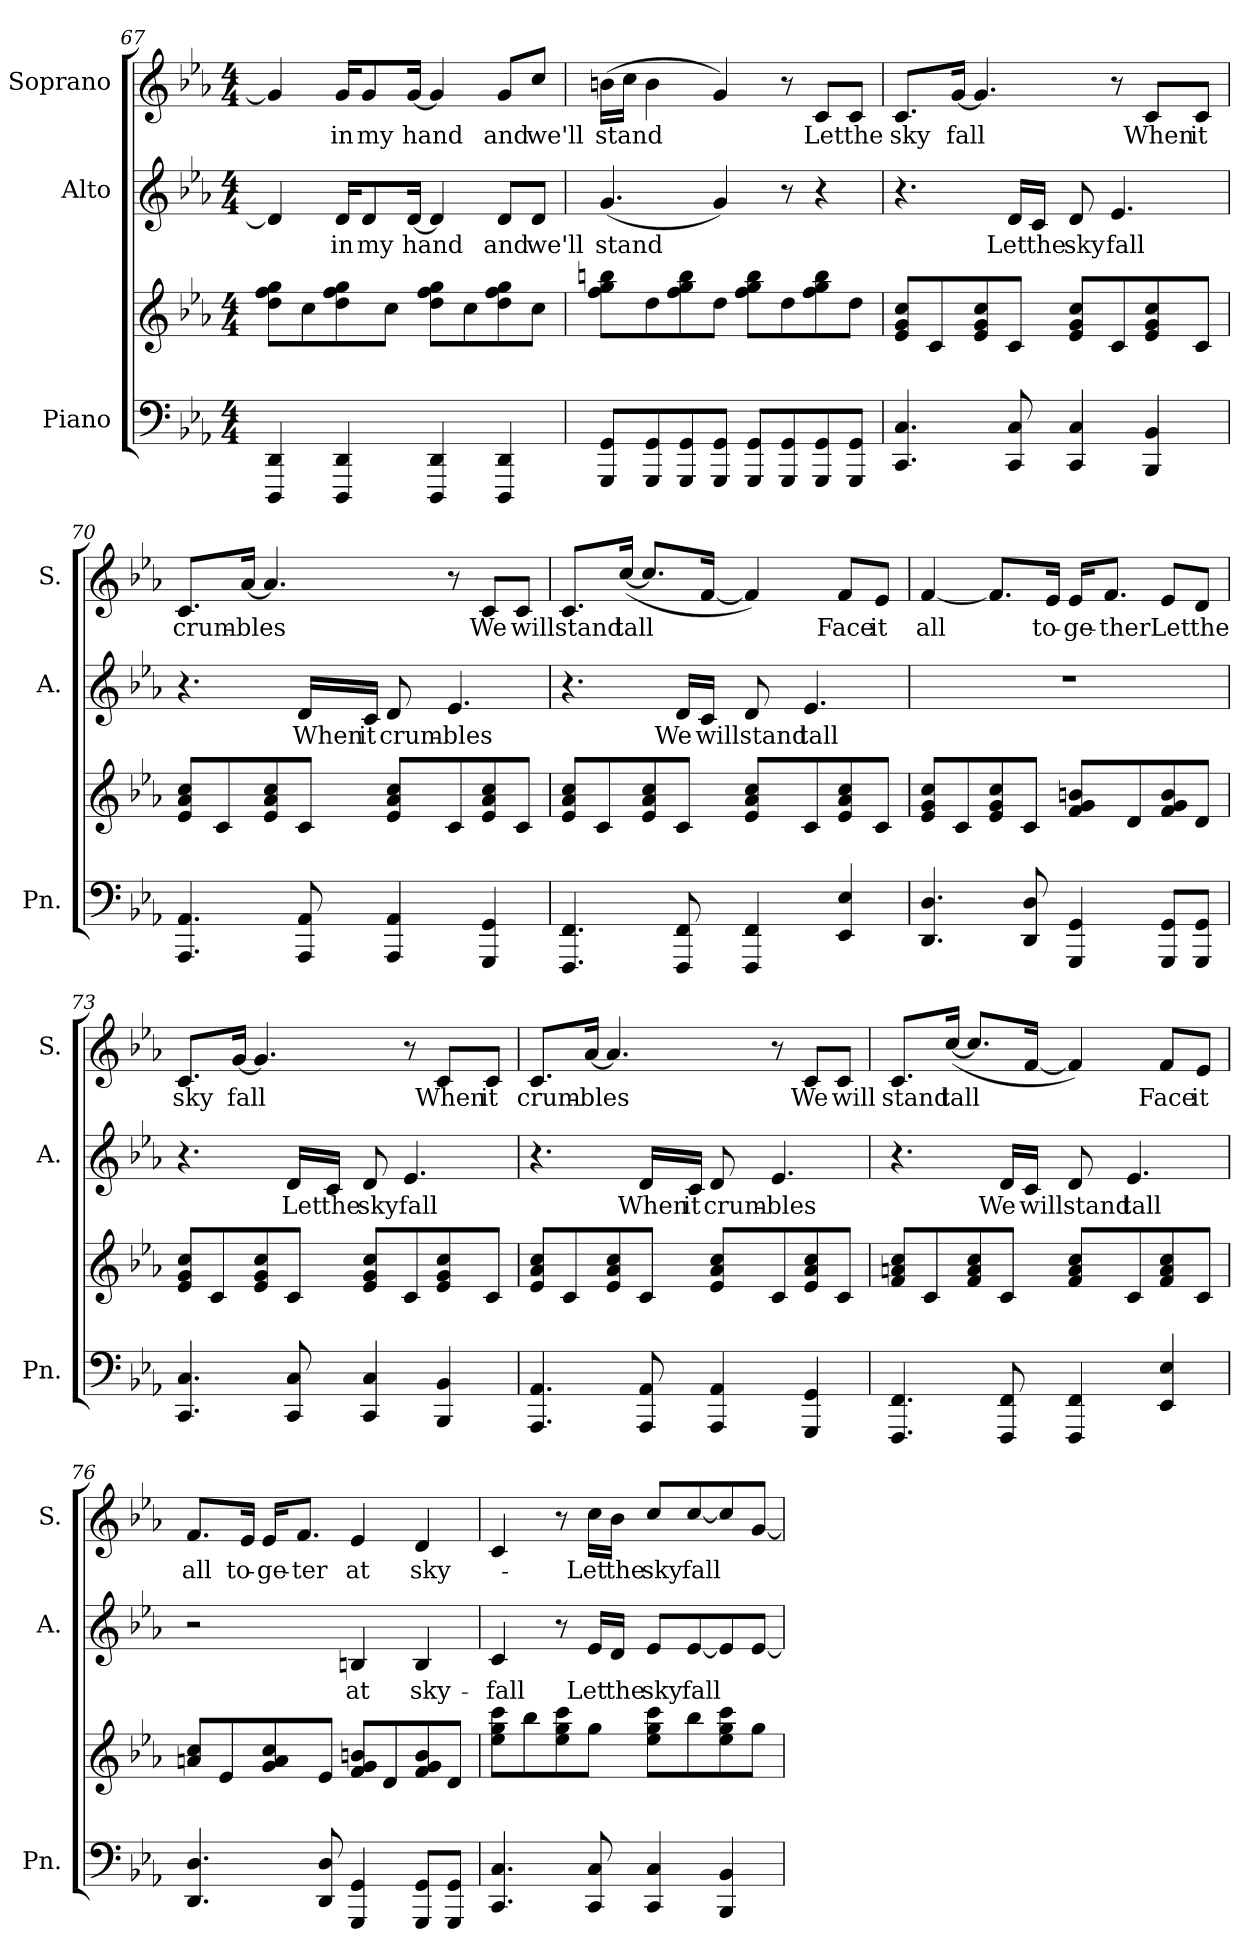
**kern	**kern	**kern	**text	**kern	**text
*part3	*part3	*part2	*part2	*part1	*part1
*staff4	*staff3	*staff2	*staff2	*staff1	*staff1
*I"Piano	*	*I"Alto	*	*I"Soprano	*
*I'Pn.	*	*I'A.	*	*I'S.	*
!!LO:LB:g=z
*clefF4	*clefG2	*clefG2	*	*clefG2	*
*k[b-e-a-]	*k[b-e-a-]	*k[b-e-a-]	*	*k[b-e-a-]	*
*M4/4	*M4/4	*M4/4	*	*M4/4	*
=67	=67	=67	=67	=67	=67
4DDD/ 4DD/	8dd\ 8ff\ 8gg\L	4d/]	.	4g/]	.
.	8cc\	.	.	.	.
!	!	!	!LO:LY:b	!	!LO:LY:b
4DDD/ 4DD/	8dd\ 8ff\ 8gg\	16d/KL	in	16g/KL	in
!	!	!	!LO:LY:b	!	!LO:LY:b
.	.	8d/	my	8g/	my
.	8cc\J	.	.	.	.
!	!	!	!LO:LY:b	!	!LO:LY:b
.	.	[16d/Jk	hand	[16g/Jk	hand
4DDD/ 4DD/	8dd\ 8ff\ 8gg\L	4d/]	.	4g/]	.
.	8cc\	.	.	.	.
!	!	!	!LO:LY:b	!	!LO:LY:b
4DDD/ 4DD/	8dd\ 8ff\ 8gg\	8d/L	and	8g/L	and
!	!	!	!LO:LY:b	!	!LO:LY:b
.	8cc\J	8d/J	we'll	8cc/J	we'll
=68	=68	=68	=68	=68	=68
!	!	!	!LO:LY:b	!	!LO:LY:b
8GGG/ 8GG/L	8ff\ 8gg\ 8bbn\L	(<4.g/	stand	(>16bn\LL	stand
.	.	.	.	16cc\JJ	.
8GGG/ 8GG/	8dd\	.	.	4b\	.
8GGG/ 8GG/	8ff\ 8gg\ 8bb\	.	.	.	.
8GGG/ 8GG/J	8dd\J	4g/)	.	4g/)	.
8GGG/ 8GG/L	8ff\ 8gg\ 8bb\L	.	.	.	.
8GGG/ 8GG/	8dd\	8r	.	8r	.
!	!	!	!	!	!LO:LY:b
8GGG/ 8GG/	8ff\ 8gg\ 8bb\	4r	.	8c/L	Let
!	!	!	!	!	!LO:LY:b
8GGG/ 8GG/J	8dd\J	.	.	8c/J	the
=69	=69	=69	=69	=69	=69
!	!	!	!	!	!LO:LY:b
4.CC/ 4.C/	8e-/ 8g/ 8cc/L	4.r	.	8.c/L	sky
.	8c/	.	.	.	.
!	!	!	!	!	!LO:LY:b
.	.	.	.	[16g/Jk	fall
.	8e-/ 8g/ 8cc/	.	.	4.g/]	.
!	!	!	!LO:LY:b	!	!
8CC/ 8C/	8c/J	16d/LL	Let	.	.
!	!	!	!LO:LY:b	!	!
.	.	16c/JJ	the	.	.
!	!	!	!LO:LY:b	!	!
4CC/ 4C/	8e-/ 8g/ 8cc/L	8d/	sky	.	.
!	!	!	!LO:LY:b	!	!
.	8c/	4.e-/	fall	8r	.
!	!	!	!	!	!LO:LY:b
4BBB-/ 4BB-/	8e-/ 8g/ 8cc/	.	.	8c/L	When
!	!	!	!	!	!LO:LY:b
.	8c/J	.	.	8c/J	it
!!LO:LB:g=z
=70	=70	=70	=70	=70	=70
!	!	!	!	!	!LO:LY:b
4.AAA-/ 4.AA-/	8e-/ 8a-/ 8cc/L	4.r	.	8.c/L	crum-
.	8c/	.	.	.	.
!	!	!	!	!	!LO:LY:b
.	.	.	.	[16a-/Jk	-bles
.	8e-/ 8a-/ 8cc/	.	.	4.a-/]	.
!	!	!	!LO:LY:b	!	!
8AAA-/ 8AA-/	8c/J	16d/LL	When	.	.
!	!	!	!LO:LY:b	!	!
.	.	16c/JJ	it	.	.
!	!	!	!LO:LY:b	!	!
4AAA-/ 4AA-/	8e-/ 8a-/ 8cc/L	8d/	crum-	.	.
!	!	!	!LO:LY:b	!	!
.	8c/	4.e-/	-bles	8r	.
!	!	!	!	!	!LO:LY:b
4GGG/ 4GG/	8e-/ 8a-/ 8cc/	.	.	8c/L	We
!	!	!	!	!	!LO:LY:b
.	8c/J	.	.	8c/J	will
=71	=71	=71	=71	=71	=71
!	!	!	!	!	!LO:LY:b
4.FFF/ 4.FF/	8e-/ 8a-/ 8cc/L	4.r	.	8.c/L	stand
.	8c/	.	.	.	.
!	!	!	!	!	!LO:LY:b
.	.	.	.	(<[16cc/Jk	tall
.	8e-/ 8a-/ 8cc/	.	.	8.cc/L]	.
!	!	!	!LO:LY:b	!	!
8FFF/ 8FF/	8c/J	16d/LL	We	.	.
!	!	!	!LO:LY:b	!	!
.	.	16c/JJ	will	[16f/Jk	.
!	!	!	!LO:LY:b	!	!
4FFF/ 4FF/	8e-/ 8a-/ 8cc/L	8d/	stand	4f/])	.
!	!	!	!LO:LY:b	!	!
.	8c/	4.e-/	tall	.	.
!	!	!	!	!	!LO:LY:b
4EE-/ 4E-/	8e-/ 8a-/ 8cc/	.	.	8f/L	Face
!	!	!	!	!	!LO:LY:b
.	8c/J	.	.	8e-/J	it
=72	=72	=72	=72	=72	=72
!	!	!	!	!	!LO:LY:b
4.DD/ 4.D/	8e-/ 8g/ 8cc/L	1r	.	[4f/	all
.	8c/	.	.	.	.
.	8e-/ 8g/ 8cc/	.	.	8.f/L]	.
8DD/ 8D/	8c/J	.	.	.	.
!	!	!	!	!	!LO:LY:b
.	.	.	.	16e-/Jk	to-
!	!	!	!	!	!LO:LY:b
4GGG/ 4GG/	8f/ 8g/ 8bn/L	.	.	16e-/KL	-ge-
!	!	!	!	!	!LO:LY:b
.	.	.	.	8.f/J	-ther
.	8d/	.	.	.	.
!	!	!	!	!	!LO:LY:b
8GGG/ 8GG/L	8f/ 8g/ 8b/	.	.	8e-/L	Let
!	!	!	!	!	!LO:LY:b
8GGG/ 8GG/J	8d/J	.	.	8d/J	the
!!LO:PB:g=z
=73	=73	=73	=73	=73	=73
!	!	!	!	!	!LO:LY:b
4.CC/ 4.C/	8e-/ 8g/ 8cc/L	4.r	.	8.c/L	sky
.	8c/	.	.	.	.
!	!	!	!	!	!LO:LY:b
.	.	.	.	[16g/Jk	fall
.	8e-/ 8g/ 8cc/	.	.	4.g/]	.
!	!	!	!LO:LY:b	!	!
8CC/ 8C/	8c/J	16d/LL	Let	.	.
!	!	!	!LO:LY:b	!	!
.	.	16c/JJ	the	.	.
!	!	!	!LO:LY:b	!	!
4CC/ 4C/	8e-/ 8g/ 8cc/L	8d/	sky	.	.
!	!	!	!LO:LY:b	!	!
.	8c/	4.e-/	fall	8r	.
!	!	!	!	!	!LO:LY:b
4BBB-/ 4BB-/	8e-/ 8g/ 8cc/	.	.	8c/L	When
!	!	!	!	!	!LO:LY:b
.	8c/J	.	.	8c/J	it
=74	=74	=74	=74	=74	=74
!	!	!	!	!	!LO:LY:b
4.AAA-/ 4.AA-/	8e-/ 8a-/ 8cc/L	4.r	.	8.c/L	crum-
.	8c/	.	.	.	.
!	!	!	!	!	!LO:LY:b
.	.	.	.	[16a-/Jk	-bles
.	8e-/ 8a-/ 8cc/	.	.	4.a-/]	.
!	!	!	!LO:LY:b	!	!
8AAA-/ 8AA-/	8c/J	16d/LL	When	.	.
!	!	!	!LO:LY:b	!	!
.	.	16c/JJ	it	.	.
!	!	!	!LO:LY:b	!	!
4AAA-/ 4AA-/	8e-/ 8a-/ 8cc/L	8d/	crum-	.	.
!	!	!	!LO:LY:b	!	!
.	8c/	4.e-/	-bles	8r	.
!	!	!	!	!	!LO:LY:b
4GGG/ 4GG/	8e-/ 8a-/ 8cc/	.	.	8c/L	We
!	!	!	!	!	!LO:LY:b
.	8c/J	.	.	8c/J	will
=75	=75	=75	=75	=75	=75
!	!	!	!	!	!LO:LY:b
4.FFF/ 4.FF/	8f/ 8an/ 8cc/L	4.r	.	8.c/L	stand
.	8c/	.	.	.	.
!	!	!	!	!	!LO:LY:b
.	.	.	.	(<[16cc/Jk	tall
.	8f/ 8a/ 8cc/	.	.	8.cc/L]	.
!	!	!	!LO:LY:b	!	!
8FFF/ 8FF/	8c/J	16d/LL	We	.	.
!	!	!	!LO:LY:b	!	!
.	.	16c/JJ	will	[16f/Jk	.
!	!	!	!LO:LY:b	!	!
4FFF/ 4FF/	8f/ 8a/ 8cc/L	8d/	stand	4f/])	.
!	!	!	!LO:LY:b	!	!
.	8c/	4.e-/	tall	.	.
!	!	!	!	!	!LO:LY:b
4EE-/ 4E-/	8f/ 8a/ 8cc/	.	.	8f/L	Face
!	!	!	!	!	!LO:LY:b
.	8c/J	.	.	8e-/J	it
!!LO:LB:g=z
=76	=76	=76	=76	=76	=76
!	!	!	!	!	!LO:LY:b
4.DD/ 4.D/	8an/ 8cc/L	2r	.	8.f/L	all
.	8e-/	.	.	.	.
!	!	!	!	!	!LO:LY:b
.	.	.	.	16e-/Jk	to-
!	!	!	!	!	!LO:LY:b
.	8g/ 8a/ 8cc/	.	.	16e-/KL	-ge-
!	!	!	!	!	!LO:LY:b
.	.	.	.	8.f/J	-ter
8DD/ 8D/	8e-/J	.	.	.	.
!	!	!	!LO:LY:b	!	!LO:LY:b
4GGG/ 4GG/	8f/ 8g/ 8bn/L	4Bn/	at	4e-/	at
.	8d/	.	.	.	.
!	!	!	!LO:LY:b	!	!LO:LY:b
8GGG/ 8GG/L	8f/ 8g/ 8b/	4B/	sky-	4d/	sky-
8GGG/ 8GG/J	8d/J	.	.	.	.
=77	=77	=77	=77	=77	=77
!	!	!	!LO:LY:b	!	!
4.CC/ 4.C/	8ee-\ 8gg\ 8ccc\L	4c/	-fall	4c/	.
.	8bb-\	.	.	.	.
.	8ee-\ 8gg\ 8ccc\	8r	.	8r	.
!	!	!	!LO:LY:b	!	!LO:LY:b
8CC/ 8C/	8gg\J	16e-/LL	Let	16cc\LL	Let
!	!	!	!LO:LY:b	!	!LO:LY:b
.	.	16d/JJ	the	16b-\JJ	the
!	!	!	!LO:LY:b	!	!LO:LY:b
4CC/ 4C/	8ee-\ 8gg\ 8ccc\L	8e-/L	sky	8cc/L	sky
!	!	!	!LO:LY:b	!	!LO:LY:b
.	8bb-\	[8e-/	fall	[8cc/	fall
4BBB-/ 4BB-/	8ee-\ 8gg\ 8ccc\	8e-/]	.	8cc/]	.
.	8gg\J	[8e-/J	.	[8g/J	.
=	=	=	=	=	=
*-	*-	*-	*-	*-	*-
